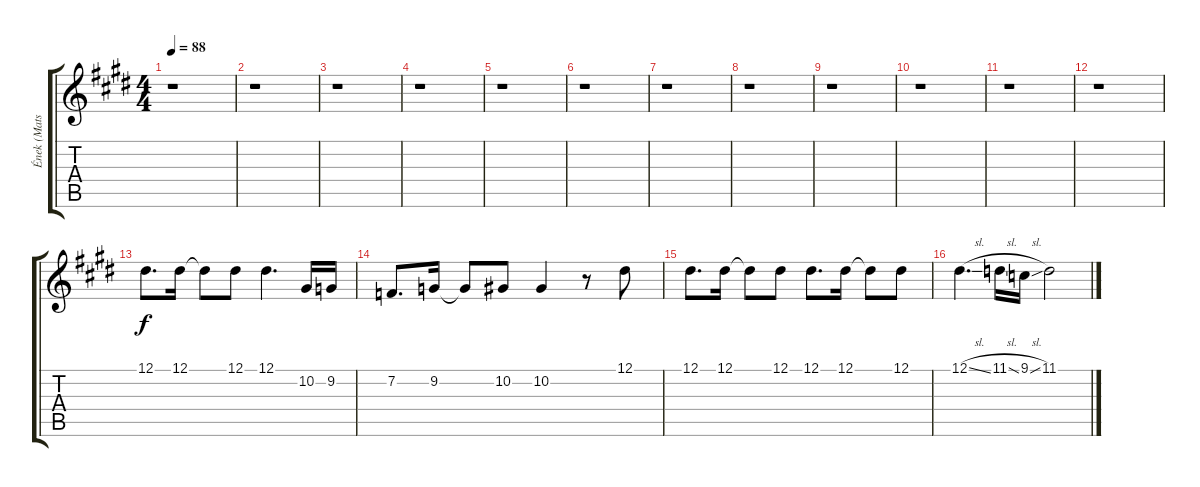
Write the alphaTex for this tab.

\track ("Ének (Mats Levén)" "Ének (Mats") {instrument tenorsax}
\staff {score tabs}
\tuning (Eb4 Bb3 Gb3 Db3 Ab2 Eb2) {hide}
\ts (4 4)
\tempo 88
\clef g2
\ks e
r.1{dy f} |
r.1 |
r.1 |
r.1 |
r.1 |
r.1 |
r.1 |
r.1 |
r.1 |
r.1 |
r.1 |
r.1 |
12.1.8{d volume 16} 12.1.16 12.1{t}.8 12.1.8 12.1.4{d} 10.2.16 9.2.16 |
7.2.8{d} 9.2.16 9.2{t}.8 10.2.8 10.2.4 r.8 12.1.8 |
12.1.8{d} 12.1.16 12.1{t}.8 12.1.8 12.1.8{d} 12.1.16 12.1{t}.8 12.1.8 |
12.1{sl}.4{d} 11.1{sl}.16 9.1{sl}.16 11.1.2
